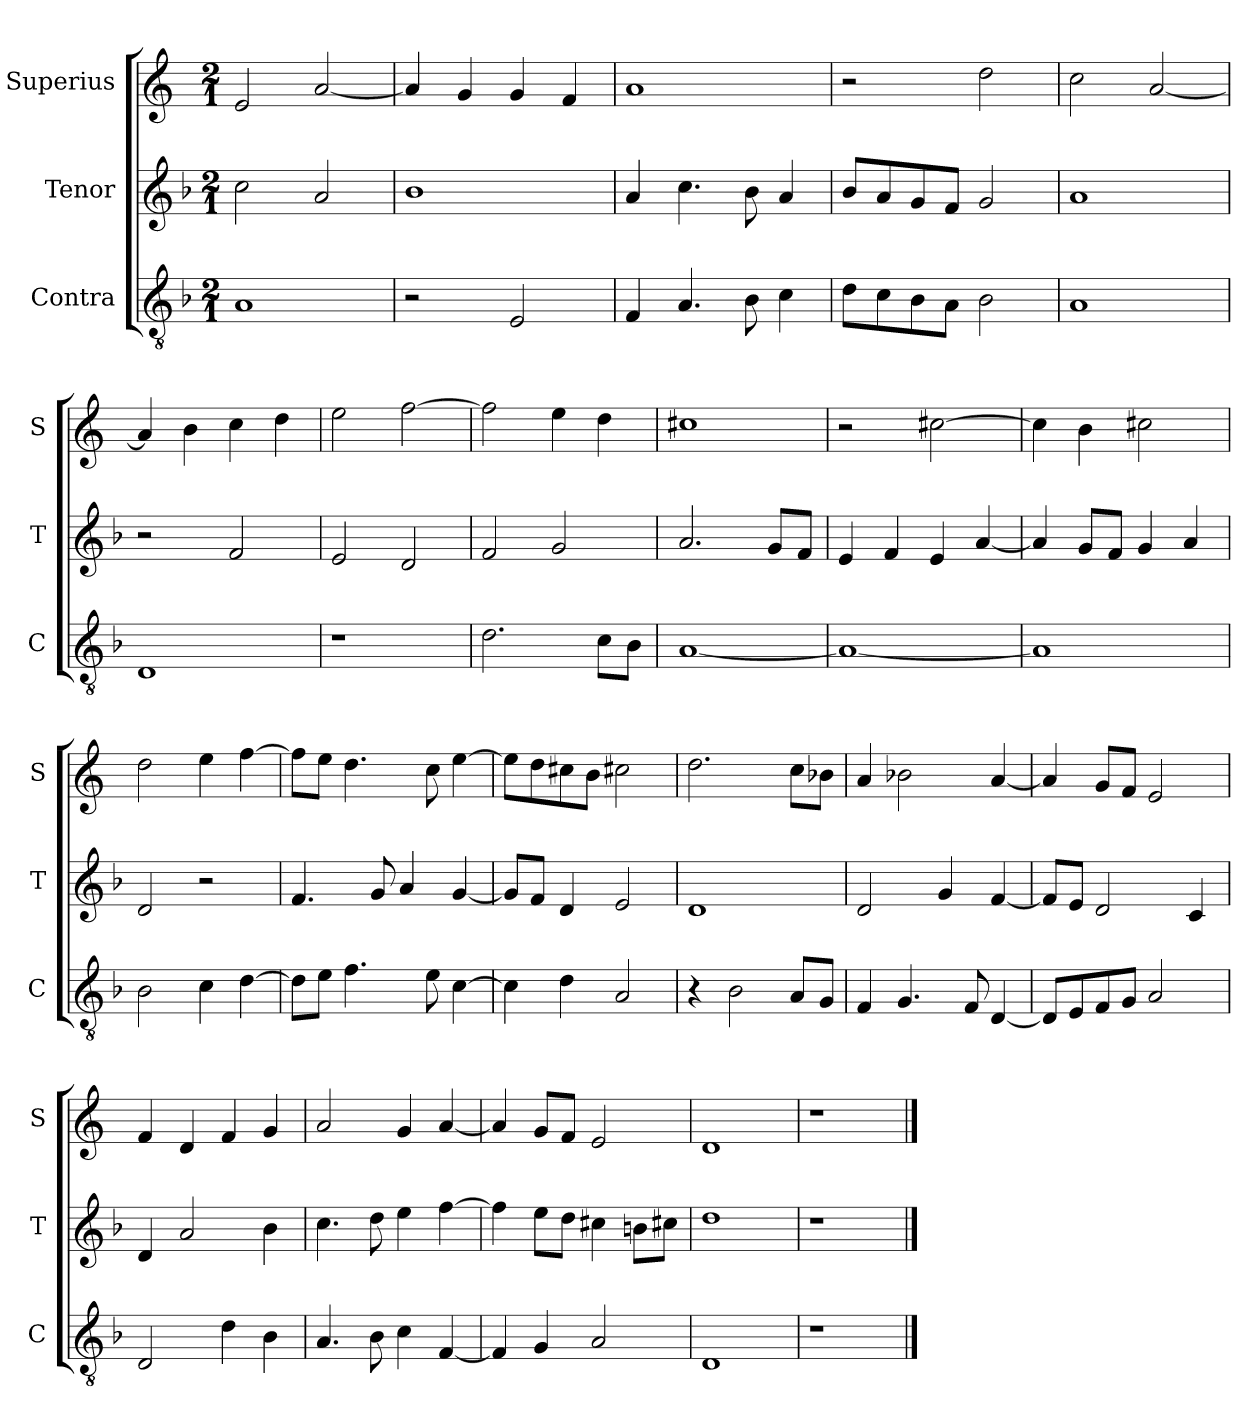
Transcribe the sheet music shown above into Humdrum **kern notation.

**kern	**kern	**kern
*part3	*part2	*part1
*staff3	*staff2	*staff1
*I"Contra	*I"Tenor	*I"Superius
*I'C	*I'T	*I'S
*clefGv2	*clefG2	*clefG2
*k[b-]	*k[b-]	*k[]
*M2/1	*M2/1	*M2/1
=	=	=
1A	2cc\	2e/
.	2a/	[2a/
=	=	=
2r	1b-	4a/]
.	.	4g/
2E/	.	4g/
.	.	4f/
=	=	=
4F/	4a/	1a
4.A/	4.cc\	.
8B-\	8b-\	.
4c\	4a/	.
=	=	=
8d\L	8b-/L	2r
8c\	8a/	.
8B-\	8g/	.
8A\J	8f/J	.
2B-\	2g/	2dd\
=	=	=
1A	1a	2cc\
.	.	[2a/
=	=	=
1D	2r	4a/]
.	.	4b\
.	2f/	4cc\
.	.	4dd\
=	=	=
1r	2e/	2ee\
.	2d/	[2ff\
=	=	=
2.d\	2f/	2ff\]
.	2g/	4ee\
8c\L	.	4dd\
8B-\J	.	.
=	=	=
[1A	2.a/	1cc#X
.	8g/L	.
.	8f/J	.
=	=	=
1A_	4e/	2r
.	4f/	.
.	4e/	[2cc#X\
.	[4a/	.
=	=	=
1A]	4a/]	4cc#\]
.	8g/L	4b\
.	8f/J	.
.	4g/	2cc#X\
.	4a/	.
=	=	=
2B-\	2d/	2dd\
4c\	2r	4ee\
[4d\	.	[4ff\
=	=	=
8d\L]	4.f/	8ff\L]
8e\J	.	8ee\J
4.f\	.	4.dd\
.	8g/	.
.	4a/	.
8e\	.	8cc\
[4c\	[4g/	[4ee\
=	=	=
4c\]	8g/L]	8ee\L]
.	8f/J	8dd\
4d\	4d/	8cc#X\
.	.	8b\J
2A/	2e/	2cc#X\
=	=	=
4r	1d	2.dd\
2B-\	.	.
8A/L	.	8cc\L
8G/J	.	8b-X\J
=	=	=
4F/	2d/	4a/
4.G/	.	2b-X\
.	4g/	.
8F/	.	.
[4D/	[4f/	[4a/
=	=	=
8D/L]	8f/L]	4a/]
8E/	8e/J	.
8F/	2d/	8g/L
8G/J	.	8f/J
2A/	.	2e/
.	4c/	.
=	=	=
2D/	4d/	4f/
.	2a/	4d/
4d\	.	4f/
4B-\	4b-\	4g/
=	=	=
4.A/	4.cc\	2a/
8B-\	8dd\	.
4c\	4ee\	4g/
[4F/	[4ff\	[4a/
=	=	=
4F/]	4ff\]	4a/]
4G/	8ee\L	8g/L
.	8dd\J	8f/J
2A/	4cc#X\	2e/
.	8bn\L	.
.	8cc#X\J	.
=	=	=
1D	1dd	1d
=	=	=
1r	1r	1r
==	==	==
*-	*-	*-
